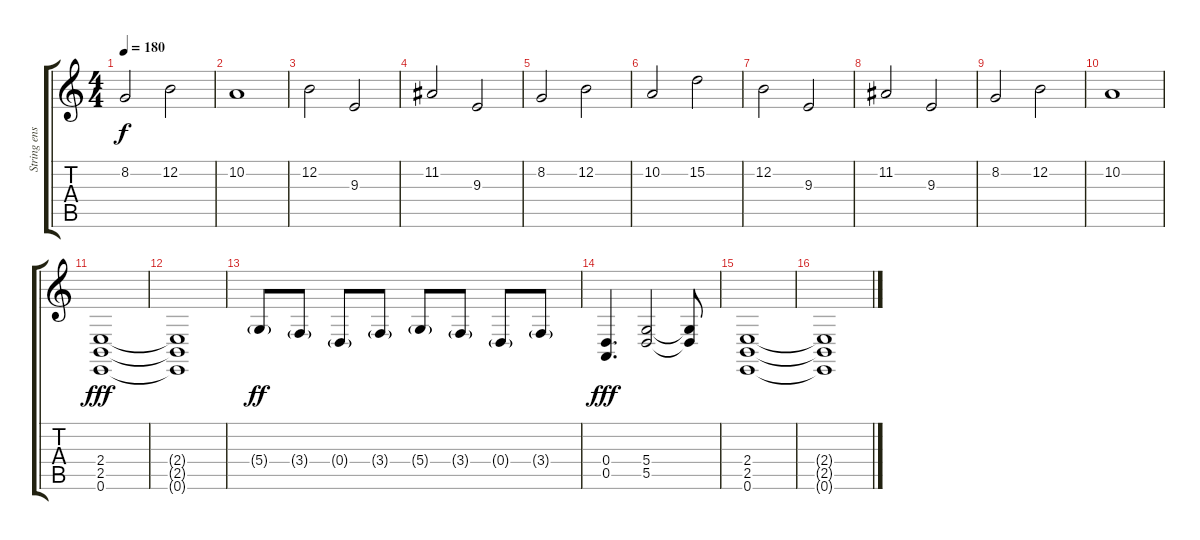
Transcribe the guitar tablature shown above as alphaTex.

\track ("String ensemble" "String ens") {instrument stringensemble1}
\staff {score tabs}
\tuning (E4 B3 G3 D3 A2 E2) {hide}
\ts (4 4)
\tempo 180
\clef g2
\ks c
8.2.2{dy f} 12.2.2 |
10.2.1 |
12.2.2 9.3.2 |
11.2.2 9.3.2 |
8.2.2 12.2.2 |
10.2.2 15.2.2 |
12.2.2 9.3.2 |
11.2.2 9.3.2 |
8.2.2 12.2.2 |
10.2.1 |
(2.4 2.5 0.6).1{dy fff} |
(2.4{t} 2.5{t} 0.6{t}).1 |
5.4{g}.8{dy ff} 3.4{g}.8 0.4{g}.8 3.4{g}.8 5.4{g}.8 3.4{g}.8 0.4{g}.8 3.4{g}.8 |
(0.4 0.5).4{d dy fff} (5.4 5.5).2 (5.4{t} 5.5{t}).8 |
(2.4 2.5 0.6).1 |
(2.4{t} 2.5{t} 0.6{t}).1
